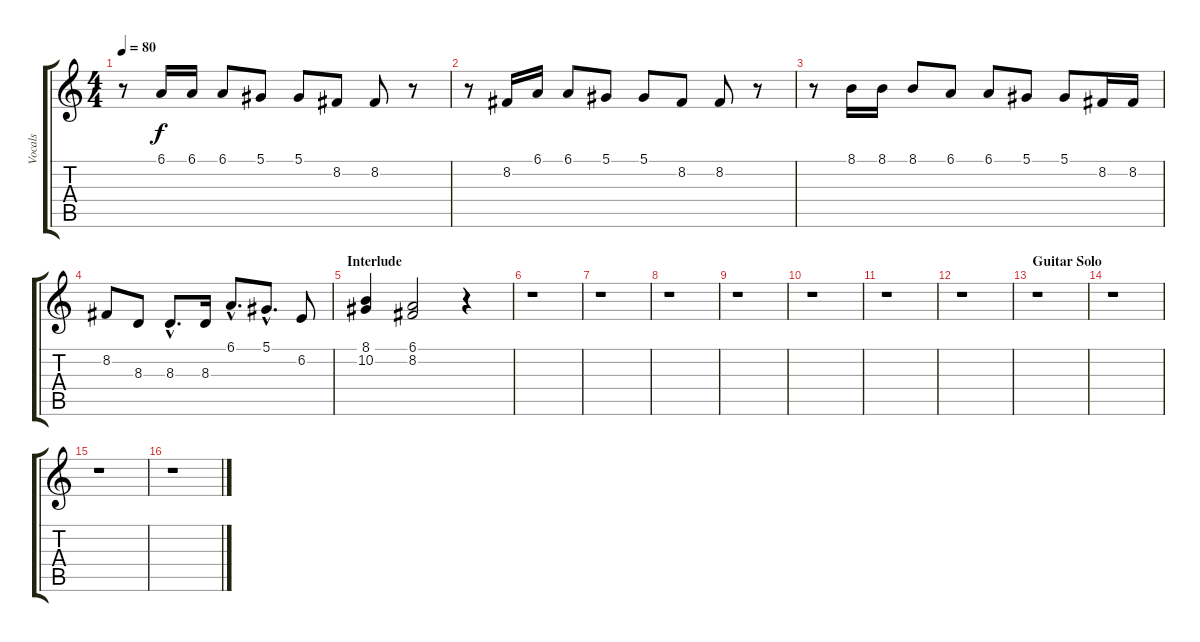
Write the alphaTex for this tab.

\track ("Vocals" "Vocals") {instrument viola}
\staff {score tabs}
\tuning (Eb4 Bb3 Gb3 Db3 Ab2 Eb2) {hide}
\ts (4 4)
\tempo 80
\clef g2
\ks c
r.8{dy f} 6.1.16 6.1.16 6.1.8 5.1.8 5.1.8 8.2.8 8.2.8 r.8 |
r.8 8.2.16 6.1.16 6.1.8 5.1.8 5.1.8 8.2.8 8.2.8 r.8 |
r.8 8.1.16 8.1.16 8.1.8 6.1.8 6.1.8 5.1.8 5.1.8 8.2.16 8.2.16 |
8.2.8 8.3.8 8.3{hac}.8{d} 8.3.16 6.1{hac}.8{d} 5.1{hac}.8{d} 6.2.8 |
\section ("" "Interlude")
(8.1 10.2).4 (6.1 8.2).2 r.4 |
r.1 |
r.1 |
r.1 |
r.1 |
r.1 |
r.1 |
r.1 |
\section ("" "Guitar Solo")
r.1 |
r.1 |
r.1 |
r.1
